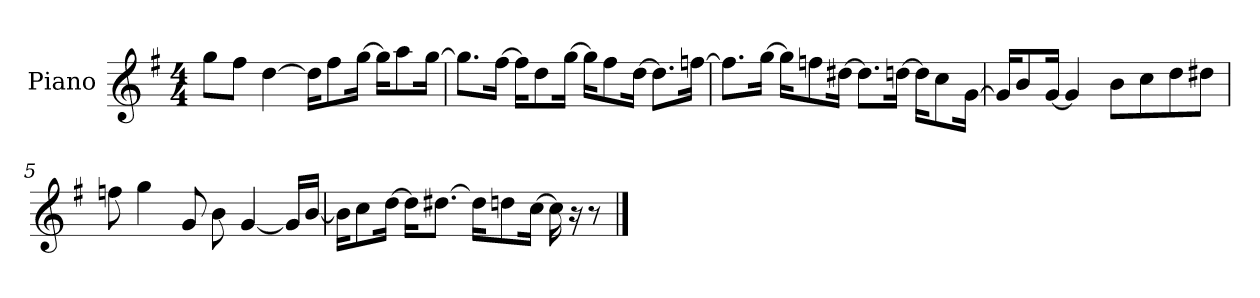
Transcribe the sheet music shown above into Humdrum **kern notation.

**kern
*part1
*staff1
*I"Piano
*I'P-no
*clefG2
*k[f#]
*M4/4
*MM90
=1
8gg\L
8ff#\J
[4dd\
16dd\KL]
8ff#\
[16gg\Jk
16gg\KL]
8aa\
[16gg\Jk
=2
8.gg\L]
[16ff#\Jk
16ff#\KL]
8dd\
[16gg\Jk
16gg\KL]
8ff#\
[16dd\Jk
8.dd\L]
[16ffn\Jk
=3
8.ff\L]
[16gg\Jk
16gg\KL]
8ffn\
[16dd#X\Jk
8.dd#\L]
[16ddn\Jk
16dd\KL]
8cc\
[16g\Jk
!!LO:LB:g=z
=4
16g/KL]
8b/
[16g/Jk
4g/]
8b\L
8cc\
8dd\
8dd#X\J
=5
8ffn\
4gg\
8g/
8b\
[4g/
16g/LL]
[16b/JJ
=6
16b\KL]
8cc\
[16dd\Jk
16dd\KL]
[8.dd#X\J
16dd#\KL]
8ddn\
[16cc\Jk
16cc\]
16r
8r
==
*-
